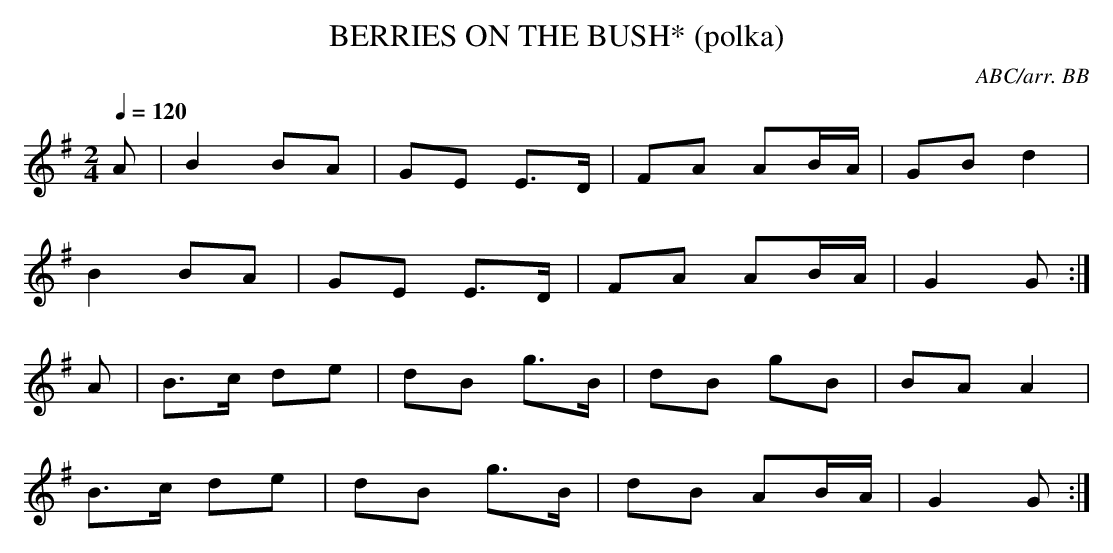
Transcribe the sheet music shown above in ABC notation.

X:1
T:BERRIES ON THE BUSH* (polka)
C:ABC/arr. BB
M:2/4
L:1/8
Q:1/4=120
K:G
A|B2 BA|GE E>D|FA AB/A/|GB d2|
B2 BA|GE E>D|FA AB/A/|G2 G :|
A|B>c de|dB g>B|dB gB|BA A2|
B>c de|dB g>B|dB AB/A/|G2 G :|
